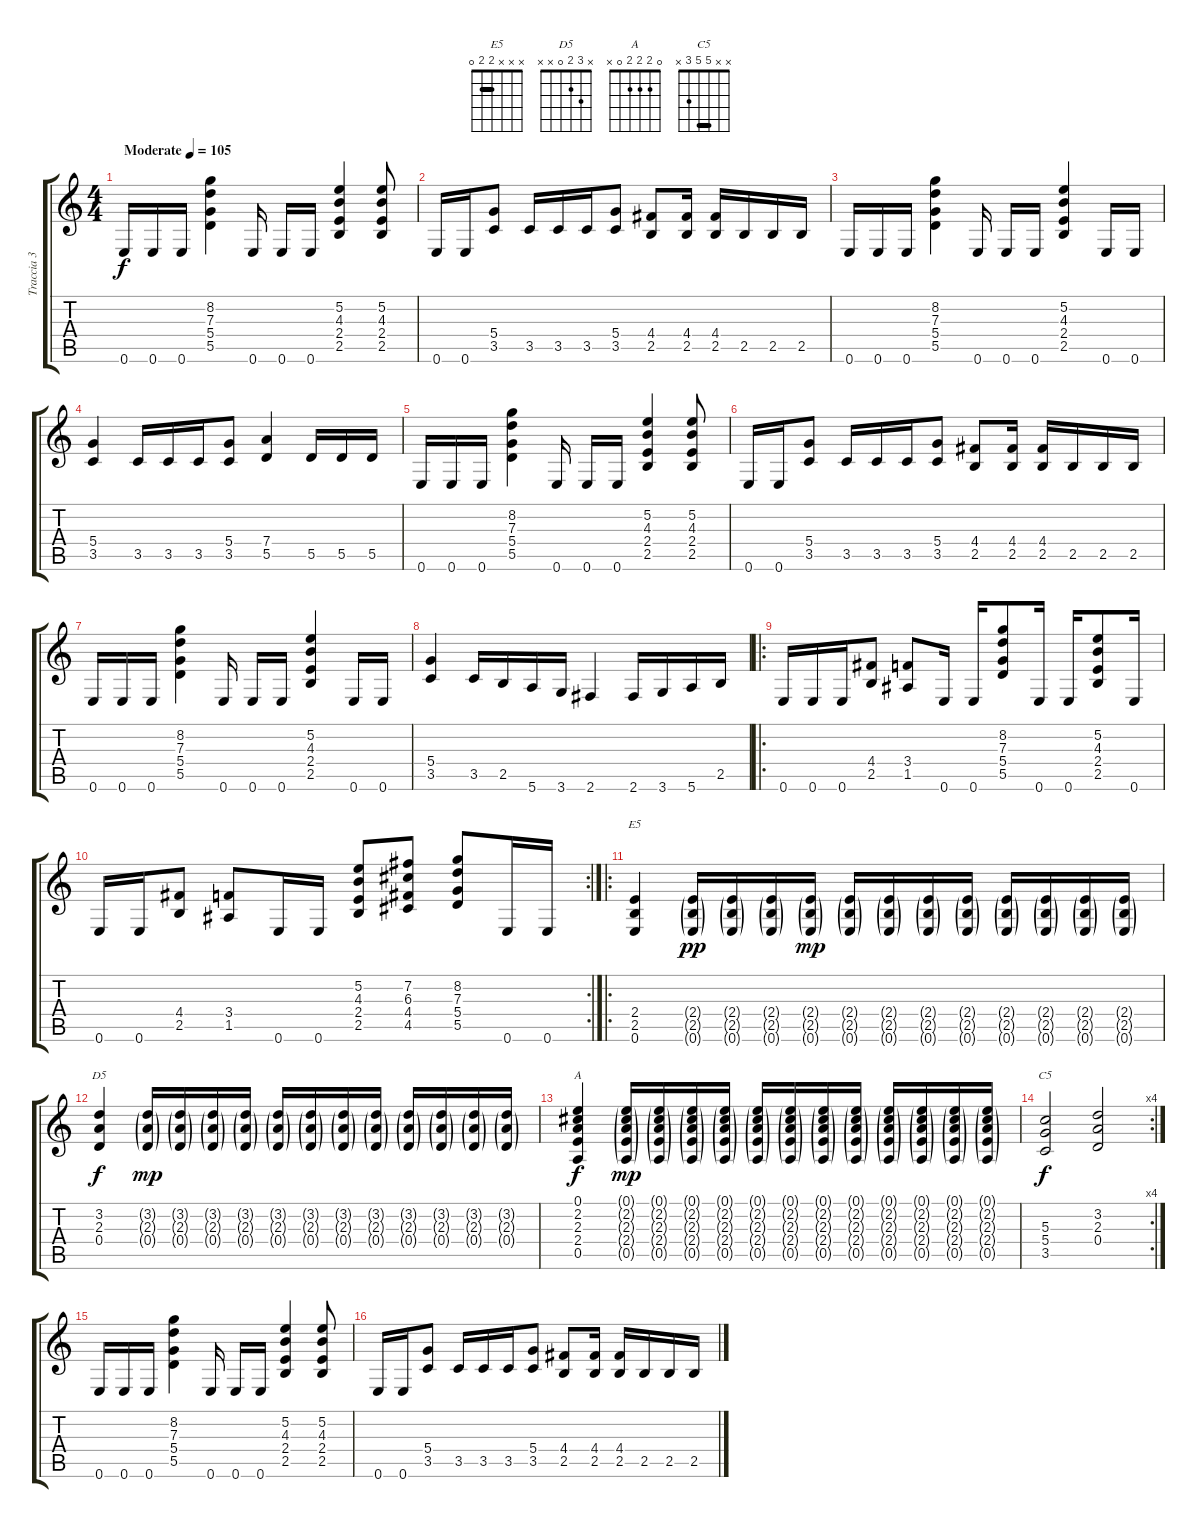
\track ("Traccia 3" "Traccia 3") {instrument distortionguitar}
\staff {score tabs}
\tuning (E4 B3 G3 D3 A2 E2) {hide}
\chord ("E5" x x x 2 2 0) {barre 2}
\chord ("D5" x 3 2 0 x x)
\chord ("A" 0 2 2 2 0 x)
\chord ("C5" x x 5 5 3 x) {barre 5}
\ts (4 4)
\tempo (105 "Moderate")
\clef g2
\ks c
0.6.16{dy f instrument distortionguitar} 0.6.16 0.6.16 (8.2 7.3 5.4 5.5).4 0.6.16 0.6.16 0.6.16 (5.2 4.3 2.4 2.5).4 (5.2 4.3 2.4 2.5).8 |
0.6.16 0.6.16 (5.4 3.5).8 3.5.16 3.5.16 3.5.16 (5.4 3.5).8 (4.4 2.5).8 (4.4 2.5).16 (4.4 2.5).16 2.5.16 2.5.16 2.5.16 |
0.6.16 0.6.16 0.6.16 (8.2 7.3 5.4 5.5).4 0.6.16 0.6.16 0.6.16 (5.2 4.3 2.4 2.5).4 0.6.16 0.6.16 |
(5.4 3.5).4 3.5.16 3.5.16 3.5.16 (5.4 3.5).8 (7.4 5.5).4 5.5.16 5.5.16 5.5.16 |
0.6.16 0.6.16 0.6.16 (8.2 7.3 5.4 5.5).4 0.6.16 0.6.16 0.6.16 (5.2 4.3 2.4 2.5).4 (5.2 4.3 2.4 2.5).8 |
0.6.16 0.6.16 (5.4 3.5).8 3.5.16 3.5.16 3.5.16 (5.4 3.5).8 (4.4 2.5).8 (4.4 2.5).16 (4.4 2.5).16 2.5.16 2.5.16 2.5.16 |
0.6.16 0.6.16 0.6.16 (8.2 7.3 5.4 5.5).4 0.6.16 0.6.16 0.6.16 (5.2 4.3 2.4 2.5).4 0.6.16 0.6.16 |
(5.4 3.5).4 3.5.16 2.5.16 5.6.16 3.6.16 2.6.4 2.6.16 3.6.16 5.6.16 2.5.16 |
\ro
0.6.16 0.6.16 0.6.16 (4.4 2.5).8 (3.4 1.5).8 0.6.16 0.6.16 (8.2 7.3 5.4 5.5).8 0.6.16 0.6.16 (5.2 4.3 2.4 2.5).8 0.6.16 |
\rc 2
0.6.16 0.6.16 (4.4 2.5).8 (3.4 1.5).8 0.6.16 0.6.16 (5.2 4.3 2.4 2.5).8 (7.2 6.3 4.4 4.5).8 (8.2 7.3 5.4 5.5).8 0.6.16 0.6.16 |
\ro
(2.4 2.5 0.6).4{ch "E5"} (2.4{g} 2.5{g} 0.6{g}).16{dy pp} (2.4{g} 2.5{g} 0.6{g}).16 (2.4{g} 2.5{g} 0.6{g}).16 (2.4{g} 2.5{g} 0.6{g}).16{dy mp} (2.4{g} 2.5{g} 0.6{g}).16 (2.4{g} 2.5{g} 0.6{g}).16 (2.4{g} 2.5{g} 0.6{g}).16 (2.4{g} 2.5{g} 0.6{g}).16 (2.4{g} 2.5{g} 0.6{g}).16 (2.4{g} 2.5{g} 0.6{g}).16 (2.4{g} 2.5{g} 0.6{g}).16 (2.4{g} 2.5{g} 0.6{g}).16 |
(3.2 2.3 0.4).4{ch "D5" dy f} (3.2{g} 2.3{g} 0.4{g}).16{dy mp} (3.2{g} 2.3{g} 0.4{g}).16 (3.2{g} 2.3{g} 0.4{g}).16 (3.2{g} 2.3{g} 0.4{g}).16 (3.2{g} 2.3{g} 0.4{g}).16 (3.2{g} 2.3{g} 0.4{g}).16 (3.2{g} 2.3{g} 0.4{g}).16 (3.2{g} 2.3{g} 0.4{g}).16 (3.2{g} 2.3{g} 0.4{g}).16 (3.2{g} 2.3{g} 0.4{g}).16 (3.2{g} 2.3{g} 0.4{g}).16 (3.2{g} 2.3{g} 0.4{g}).16 |
(0.1 2.2 2.3 2.4 0.5).4{ch "A" dy f} (0.1{g} 2.2{g} 2.3{g} 2.4{g} 0.5{g}).16{dy mp} (0.1{g} 2.2{g} 2.3{g} 2.4{g} 0.5{g}).16 (0.1{g} 2.2{g} 2.3{g} 2.4{g} 0.5{g}).16 (0.1{g} 2.2{g} 2.3{g} 2.4{g} 0.5{g}).16 (0.1{g} 2.2{g} 2.3{g} 2.4{g} 0.5{g}).16 (0.1{g} 2.2{g} 2.3{g} 2.4{g} 0.5{g}).16 (0.1{g} 2.2{g} 2.3{g} 2.4{g} 0.5{g}).16 (0.1{g} 2.2{g} 2.3{g} 2.4{g} 0.5{g}).16 (0.1{g} 2.2{g} 2.3{g} 2.4{g} 0.5{g}).16 (0.1{g} 2.2{g} 2.3{g} 2.4{g} 0.5{g}).16 (0.1{g} 2.2{g} 2.3{g} 2.4{g} 0.5{g}).16 (0.1{g} 2.2{g} 2.3{g} 2.4{g} 0.5{g}).16 |
\rc 4
(5.3 5.4 3.5).2{ch "C5" dy f} (3.2 2.3 0.4).2 |
0.6.16 0.6.16 0.6.16 (8.2 7.3 5.4 5.5).4 0.6.16 0.6.16 0.6.16 (5.2 4.3 2.4 2.5).4 (5.2 4.3 2.4 2.5).8 |
0.6.16 0.6.16 (5.4 3.5).8 3.5.16 3.5.16 3.5.16 (5.4 3.5).8 (4.4 2.5).8 (4.4 2.5).16 (4.4 2.5).16 2.5.16 2.5.16 2.5.16
